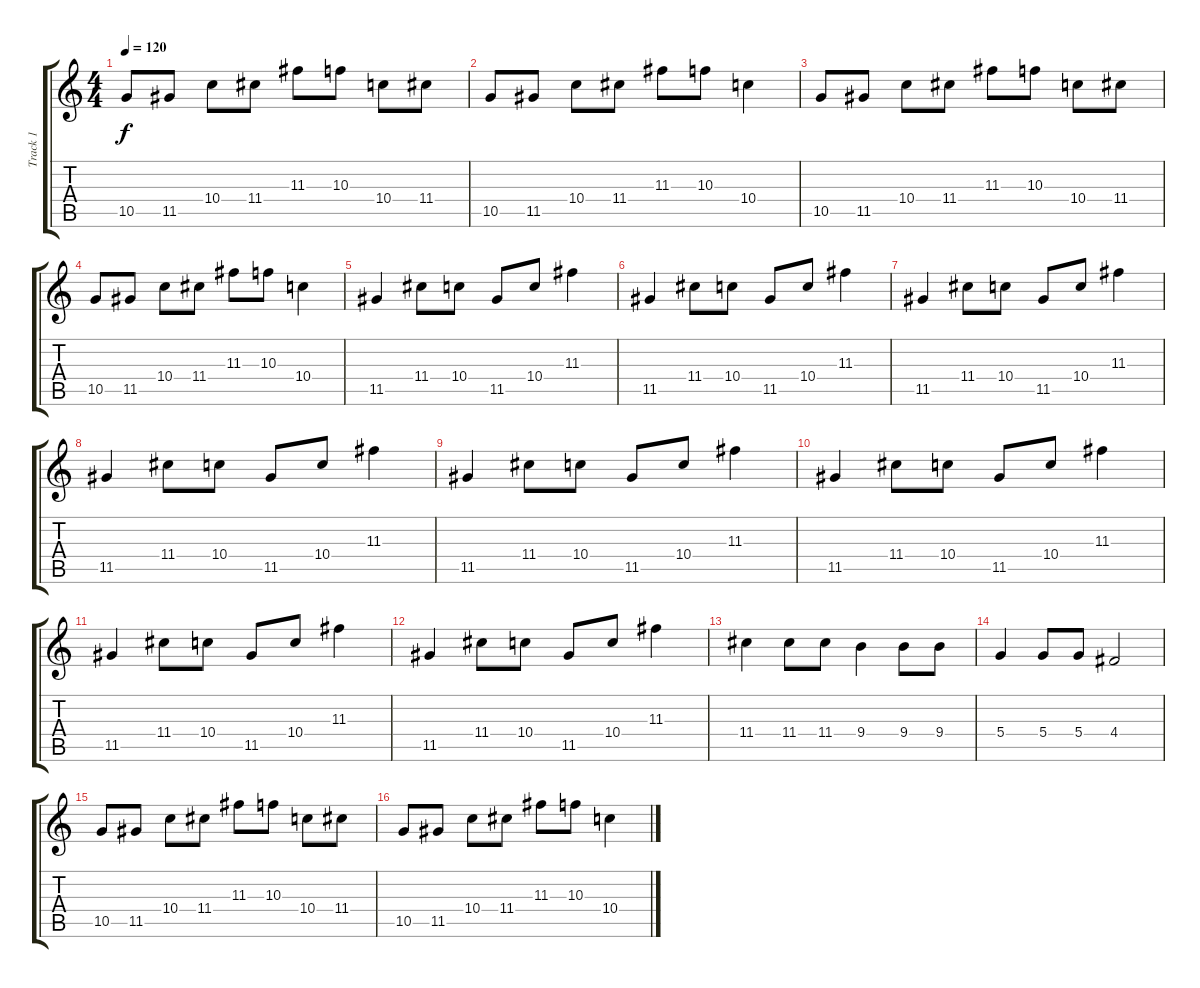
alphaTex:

\track ("Track 1" "Track 1") {instrument overdrivenguitar}
\staff {score tabs}
\tuning (E4 B3 G3 D3 A2 E2) {hide}
\ts (4 4)
\tempo 120
\clef g2
\ks c
10.5.8{dy f} 11.5.8 10.4.8 11.4.8 11.3.8 10.3.8 10.4.8 11.4.8 |
10.5.8 11.5.8 10.4.8 11.4.8 11.3.8 10.3.8 10.4.4 |
10.5.8 11.5.8 10.4.8 11.4.8 11.3.8 10.3.8 10.4.8 11.4.8 |
10.5.8 11.5.8 10.4.8 11.4.8 11.3.8 10.3.8 10.4.4 |
11.5.4 11.4.8 10.4.8 11.5.8 10.4.8 11.3.4 |
11.5.4 11.4.8 10.4.8 11.5.8 10.4.8 11.3.4 |
11.5.4 11.4.8 10.4.8 11.5.8 10.4.8 11.3.4 |
11.5.4 11.4.8 10.4.8 11.5.8 10.4.8 11.3.4 |
11.5.4 11.4.8 10.4.8 11.5.8 10.4.8 11.3.4 |
11.5.4 11.4.8 10.4.8 11.5.8 10.4.8 11.3.4 |
11.5.4 11.4.8 10.4.8 11.5.8 10.4.8 11.3.4 |
11.5.4 11.4.8 10.4.8 11.5.8 10.4.8 11.3.4 |
11.4.4 11.4.8 11.4.8 9.4.4 9.4.8 9.4.8 |
5.4.4 5.4.8 5.4.8 4.4.2 |
10.5.8 11.5.8 10.4.8 11.4.8 11.3.8 10.3.8 10.4.8 11.4.8 |
10.5.8 11.5.8 10.4.8 11.4.8 11.3.8 10.3.8 10.4.4
